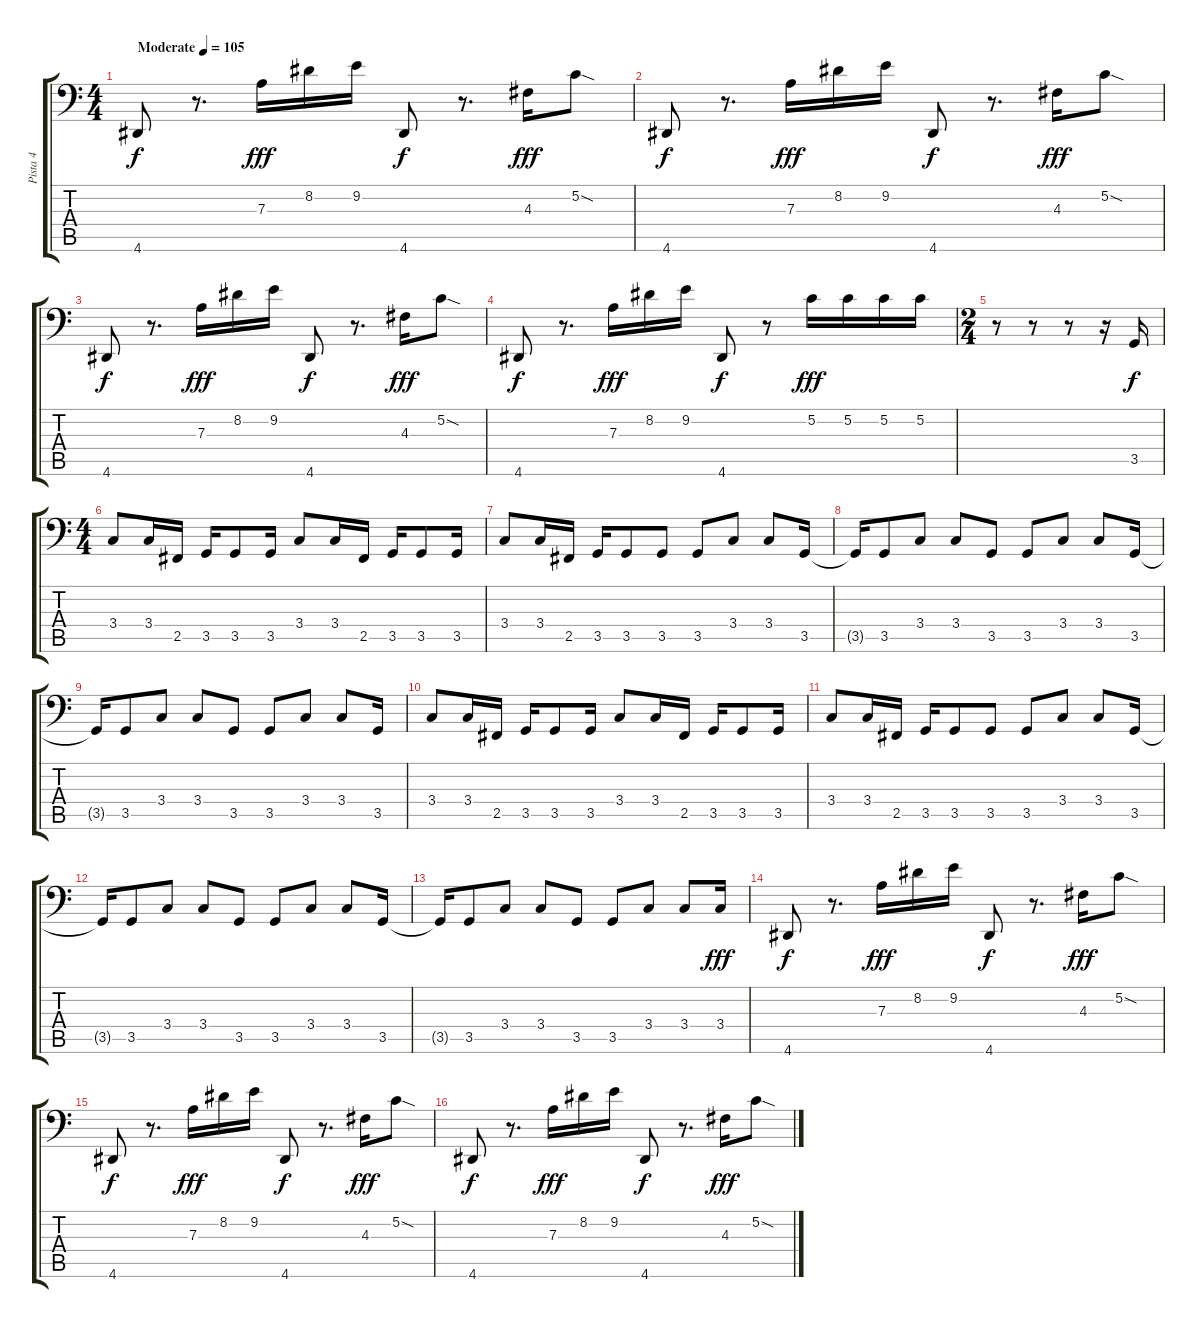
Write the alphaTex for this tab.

\track ("Pista 4" "Pista 4") {instrument electricbassfinger}
\staff {score tabs}
\tuning (C3 G2 D2 A1 E1 B0) {hide}
\ts (4 4)
\tempo (105 "Moderate")
\clef f4
\ks c
4.6.8{dy f instrument electricbassfinger} r.8{d} 7.3.16{dy fff} 8.2.16 9.2.16 4.6.8{dy f} r.8{d} 4.3.16{dy fff} 5.2{sod}.8 |
4.6.8{dy f} r.8{d} 7.3.16{dy fff} 8.2.16 9.2.16 4.6.8{dy f} r.8{d} 4.3.16{dy fff} 5.2{sod}.8 |
4.6.8{dy f} r.8{d} 7.3.16{dy fff} 8.2.16 9.2.16 4.6.8{dy f} r.8{d} 4.3.16{dy fff} 5.2{sod}.8 |
4.6.8{dy f} r.8{d} 7.3.16{dy fff} 8.2.16 9.2.16 4.6.8{dy f} r.8 5.2.16{dy fff} 5.2.16 5.2.16 5.2.16 |
\ts (2 4)
r.8 r.8 r.8 r.16 3.5.16{dy f} |
\ts (4 4)
3.4.8 3.4.16 2.5.16 3.5.16 3.5.8 3.5.16 3.4.8 3.4.16 2.5.16 3.5.16 3.5.8 3.5.16 |
3.4.8 3.4.16 2.5.16 3.5.16 3.5.8 3.5.8 3.5.8 3.4.8 3.4.8 3.5.16 |
3.5{t}.16 3.5.8 3.4.8 3.4.8 3.5.8 3.5.8 3.4.8 3.4.8 3.5.16 |
3.5{t}.16 3.5.8 3.4.8 3.4.8 3.5.8 3.5.8 3.4.8 3.4.8 3.5.16 |
3.4.8 3.4.16 2.5.16 3.5.16 3.5.8 3.5.16 3.4.8 3.4.16 2.5.16 3.5.16 3.5.8 3.5.16 |
3.4.8 3.4.16 2.5.16 3.5.16 3.5.8 3.5.8 3.5.8 3.4.8 3.4.8 3.5.16 |
3.5{t}.16 3.5.8 3.4.8 3.4.8 3.5.8 3.5.8 3.4.8 3.4.8 3.5.16 |
3.5{t}.16 3.5.8 3.4.8 3.4.8 3.5.8 3.5.8 3.4.8 3.4.8 3.4.16{dy fff} |
4.6.8{dy f} r.8{d} 7.3.16{dy fff} 8.2.16 9.2.16 4.6.8{dy f} r.8{d} 4.3.16{dy fff} 5.2{sod}.8 |
4.6.8{dy f} r.8{d} 7.3.16{dy fff} 8.2.16 9.2.16 4.6.8{dy f} r.8{d} 4.3.16{dy fff} 5.2{sod}.8 |
4.6.8{dy f} r.8{d} 7.3.16{dy fff} 8.2.16 9.2.16 4.6.8{dy f} r.8{d} 4.3.16{dy fff} 5.2{sod}.8
